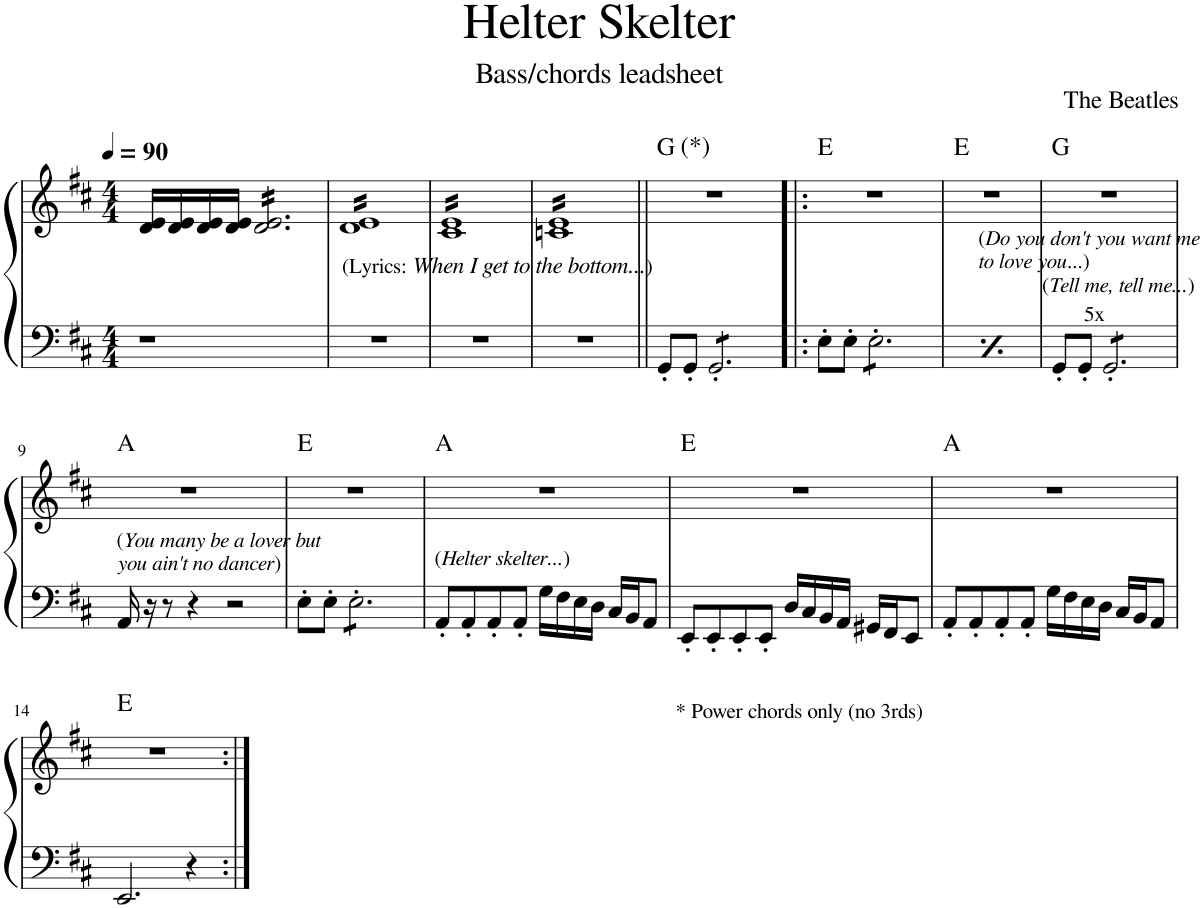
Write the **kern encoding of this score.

**kern	**kern	**harte
*part1	*part1	*part1
*staff2	*staff1	*
*I"Piano	*	*
*I'Pno.	*	*
*clefF4	*clefG2	*
*k[f#c#]	*k[f#c#]	*
*M4/4	*M4/4	*
*MM90	*MM90	*
=1	=1	=1
1r	16d/ 16e/LL	.
.	16d/ 16e/	.
.	16d/ 16e/	.
.	16d/ 16e/JJ	.
*	*tremolo	*
.	16d/ 16e/LL	.
.	16d/ 16e/	.
.	16d/ 16e/	.
.	16d/ 16e/	.
.	16d/ 16e/	.
.	16d/ 16e/	.
.	16d/ 16e/	.
.	16d/ 16e/	.
.	16d/ 16e/	.
.	16d/ 16e/	.
.	16d/ 16e/	.
.	16d/ 16e/JJ	.
=2	=2	=2
!	!LO:TX:b:t=(Lyrics&colon;	!
!	!LO:TX:b:i:t=When I get to the bottom...	!
!	!LO:TX:b:t=)	!
1r	16d 16eLL	.
.	16d 16e	.
.	16d 16e	.
.	16d 16e	.
.	16d 16e	.
.	16d 16e	.
.	16d 16e	.
.	16d 16e	.
.	16d 16e	.
.	16d 16e	.
.	16d 16e	.
.	16d 16e	.
.	16d 16e	.
.	16d 16e	.
.	16d 16e	.
.	16d 16eJJ	.
=3	=3	=3
1r	16c# 16eLL	.
.	16c# 16e	.
.	16c# 16e	.
.	16c# 16e	.
.	16c# 16e	.
.	16c# 16e	.
.	16c# 16e	.
.	16c# 16e	.
.	16c# 16e	.
.	16c# 16e	.
.	16c# 16e	.
.	16c# 16e	.
.	16c# 16e	.
.	16c# 16e	.
.	16c# 16e	.
.	16c# 16eJJ	.
=4	=4	=4
1r	16cn 16eLL	.
.	16cn 16e	.
.	16cn 16e	.
.	16cn 16e	.
.	16cn 16e	.
.	16cn 16e	.
.	16cn 16e	.
.	16cn 16e	.
.	16cn 16e	.
.	16cn 16e	.
.	16cn 16e	.
.	16cn 16e	.
.	16cn 16e	.
.	16cn 16e	.
.	16cn 16e	.
.	16cn 16eJJ	.
*	*Xtremolo	*
=5||	=5||	=5||
!	!LO:TX:a:t=(*)	!
8GG'/L	1r	G:maj
8GG'/J	.	.
*tremolo	*	*
8GG'/L	.	.
8GG'/	.	.
8GG'/	.	.
8GG'/	.	.
8GG'/	.	.
8GG'/J	.	.
*Xtremolo	*	*
=6!|:	=6!|:	=6!|:
8E'\L	1r	E:maj
8E'\J	.	.
*tremolo	*	*
8E'\L	.	.
8E'\	.	.
8E'\	.	.
8E'\	.	.
8E'\	.	.
8E'\J	.	.
*Xtremolo	*	*
=7	=7	=7
!	!LO:TX:b:t=(	!
!	!LO:TX:b:i:t=Do you don't you want me	!
!	!LO:TX:b:t=to love you	!
!	!LO:TX:b:t=...)	!
8E'\L	1r	E:maj
8E'\J	.	.
*tremolo	*	*
8E'\L	.	.
8E'\	.	.
8E'\	.	.
8E'\	.	.
8E'\	.	.
8E'\J	.	.
*Xtremolo	*	*
=8	=8	=8
!LO:TX:a:t=(	!	!
!LO:TX:a:i:t=Tell me, tell me...	!	!
!LO:TX:a:t=)	!	!
8GG'/L	1r	G:maj
8GG'/J	.	.
*tremolo	*	*
8GG'/L	.	.
8GG'/	.	.
8GG'/	.	.
8GG'/	.	.
8GG'/	.	.
8GG'/J	.	.
*Xtremolo	*	*
!!LO:LB:g=z
=9	=9	=9
!LO:TX:a:t=(	!	!
!LO:TX:a:i:t=You many be a lover but	!	!
!LO:TX:a:t=you ain't no dancer	!	!
!LO:TX:a:t=)	!	!
16AA/	1r	A:maj
16r	.	.
8r	.	.
4r	.	.
2r	.	.
=10	=10	=10
8E'\L	1r	E:maj
8E'\J	.	.
*tremolo	*	*
8E'\L	.	.
8E'\	.	.
8E'\	.	.
8E'\	.	.
8E'\	.	.
8E'\J	.	.
*Xtremolo	*	*
=11	=11	=11
!LO:TX:a:t=(	!	!
!LO:TX:a:i:t=Helter skelter...	!	!
!LO:TX:a:t=)	!	!
8AA'/L	1r	A:maj
8AA'/	.	.
8AA'/	.	.
8AA'/J	.	.
16G\LL	.	.
16F#\	.	.
16E\	.	.
16D\JJ	.	.
16C#/LL	.	.
16BB/J	.	.
8AA/J	.	.
=12	=12	=12
!LO:TX:b:t=* Power chords only (no 3rds)	!	!
8EE'/L	1r	E:maj
8EE'/	.	.
8EE'/	.	.
8EE'/J	.	.
16D/LL	.	.
16C#/	.	.
16BB/	.	.
16AA/JJ	.	.
16GG#X/LL	.	.
16FF#/J	.	.
8EE/J	.	.
=13	=13	=13
8AA'/L	1r	A:maj
8AA'/	.	.
8AA'/	.	.
8AA'/J	.	.
16G\LL	.	.
16F#\	.	.
16E\	.	.
16D\JJ	.	.
16C#/LL	.	.
16BB/J	.	.
8AA/J	.	.
!!LO:LB:g=z
=14	=14	=14
2.EE/	1r	E:maj
4r	.	.
=:|!	=:|!	=:|!
*-	*-	*-
